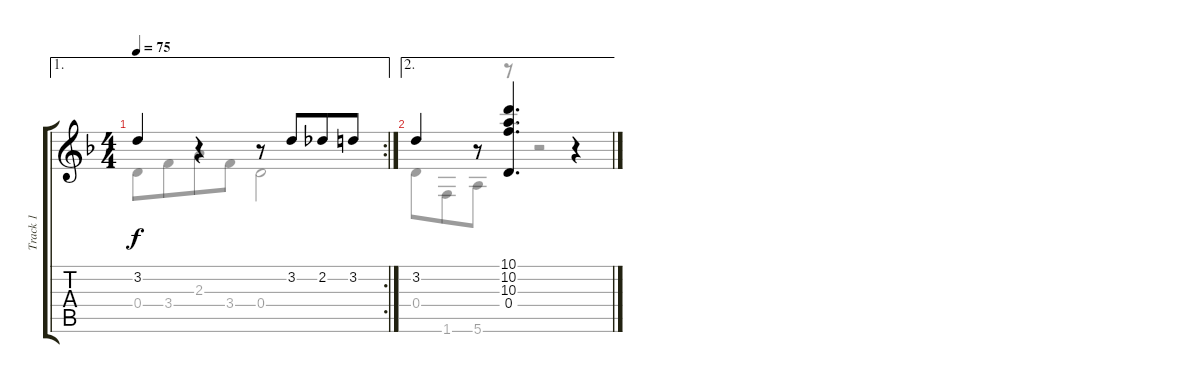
\track ("Track 1" "Track 1") {instrument acousticguitarnylon}
\staff {score tabs}
\tuning (E4 B3 G3 D3 A2 E2) {hide}
\voice
\ae 1
\rc 2
\ts (4 4)
\tempo 75
\clef g2
\ks f
3.2.4{dy f beam Up} r.4 r.8 3.2.8{beam Up beam merge} 2.2.8{beam Up} 3.2.8{beam Up} |
\ae 2
3.2.4{beam Up} r.8 (10.1 10.2 10.3 0.4).4{d} r.4 |
\voice
\clef g2
\ottava regular
\simile none
\ks f
0.4.8{dy f} 3.4.8{beam merge} 2.3.8 3.4.8 0.4.2 |
0.4.8 1.6.8{beam merge} 5.6.8 r.8 r.2 |
